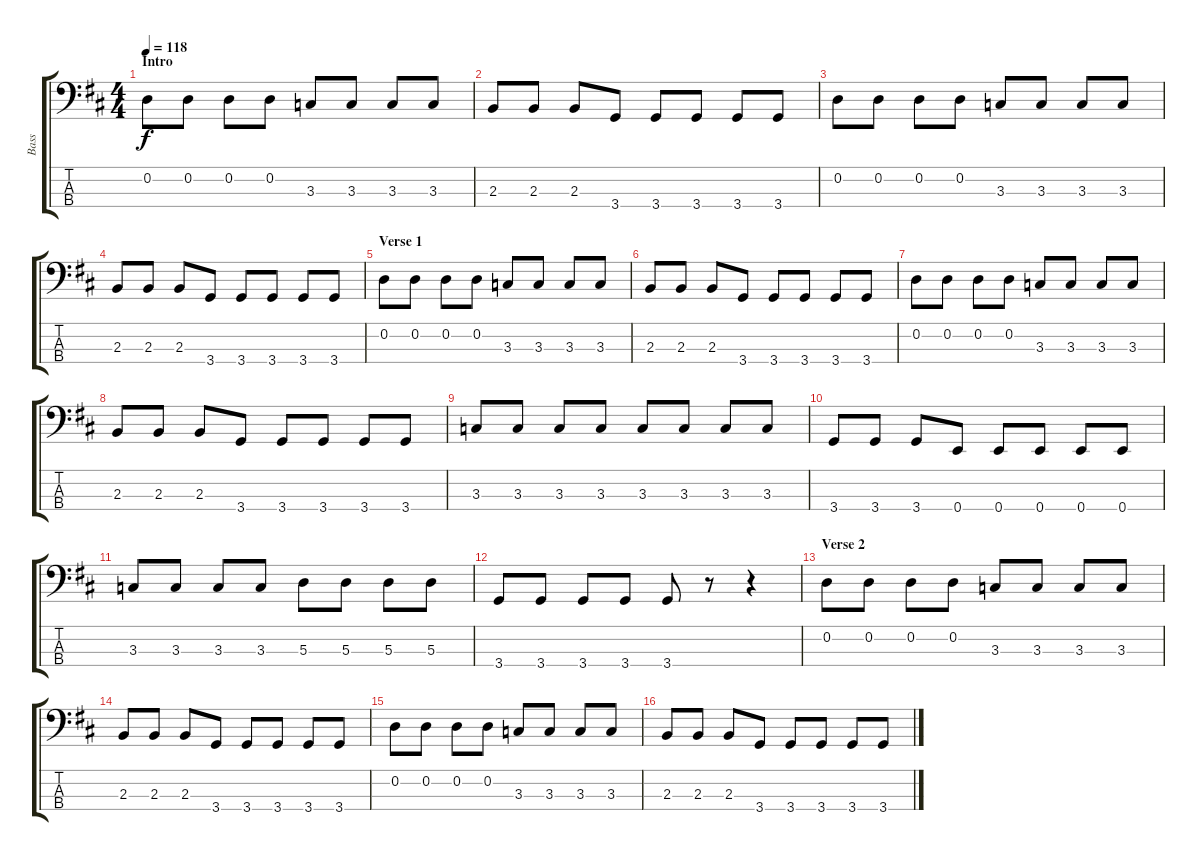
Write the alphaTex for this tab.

\track ("Bass" "Bass") {instrument electricbasspick}
\staff {score tabs}
\tuning (G2 D2 A1 E1) {hide}
\ts (4 4)
\section ("" "Intro")
\tempo 118
\clef f4
\ks d
0.2.8{dy f instrument electricbasspick} 0.2.8 0.2.8 0.2.8 3.3.8 3.3.8 3.3.8 3.3.8 |
2.3.8 2.3.8 2.3.8 3.4.8 3.4.8 3.4.8 3.4.8 3.4.8 |
0.2.8 0.2.8 0.2.8 0.2.8 3.3.8 3.3.8 3.3.8 3.3.8 |
2.3.8 2.3.8 2.3.8 3.4.8 3.4.8 3.4.8 3.4.8 3.4.8 |
\section ("" "Verse 1")
0.2.8 0.2.8 0.2.8 0.2.8 3.3.8 3.3.8 3.3.8 3.3.8 |
2.3.8 2.3.8 2.3.8 3.4.8 3.4.8 3.4.8 3.4.8 3.4.8 |
0.2.8 0.2.8 0.2.8 0.2.8 3.3.8 3.3.8 3.3.8 3.3.8 |
2.3.8 2.3.8 2.3.8 3.4.8 3.4.8 3.4.8 3.4.8 3.4.8 |
3.3.8 3.3.8 3.3.8 3.3.8 3.3.8 3.3.8 3.3.8 3.3.8 |
3.4.8 3.4.8 3.4.8 0.4.8 0.4.8 0.4.8 0.4.8 0.4.8 |
3.3.8 3.3.8 3.3.8 3.3.8 5.3.8 5.3.8 5.3.8 5.3.8 |
3.4.8 3.4.8 3.4.8 3.4.8 3.4.8 r.8 r.4 |
\section ("" "Verse 2")
0.2.8 0.2.8 0.2.8 0.2.8 3.3.8 3.3.8 3.3.8 3.3.8 |
2.3.8 2.3.8 2.3.8 3.4.8 3.4.8 3.4.8 3.4.8 3.4.8 |
0.2.8 0.2.8 0.2.8 0.2.8 3.3.8 3.3.8 3.3.8 3.3.8 |
2.3.8 2.3.8 2.3.8 3.4.8 3.4.8 3.4.8 3.4.8 3.4.8
